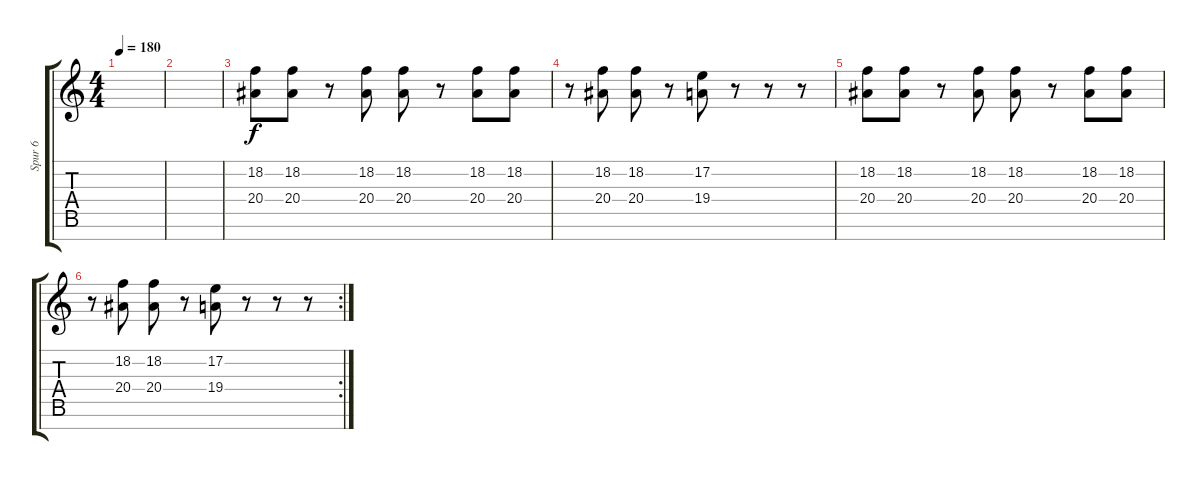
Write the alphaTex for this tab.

\track ("Spur 6" "Spur 6") {instrument frenchhorn}
\staff {score tabs}
\tuning (E4 B3 G3 D3 A2 E2 B1) {hide}
\ts (4 4)
\tempo 180
\clef g2
\ks c
|
|
(18.2 20.4).8{dy f} (18.2 20.4).8 r.8 (18.2 20.4).8 (18.2 20.4).8 r.8 (18.2 20.4).8 (18.2 20.4).8 |
r.8 (18.2 20.4).8 (18.2 20.4).8 r.8 (17.2 19.4).8 r.8 r.8 r.8 |
(18.2 20.4).8 (18.2 20.4).8 r.8 (18.2 20.4).8 (18.2 20.4).8 r.8 (18.2 20.4).8 (18.2 20.4).8 |
\rc 2
r.8 (18.2 20.4).8 (18.2 20.4).8 r.8 (17.2 19.4).8 r.8 r.8 r.8
